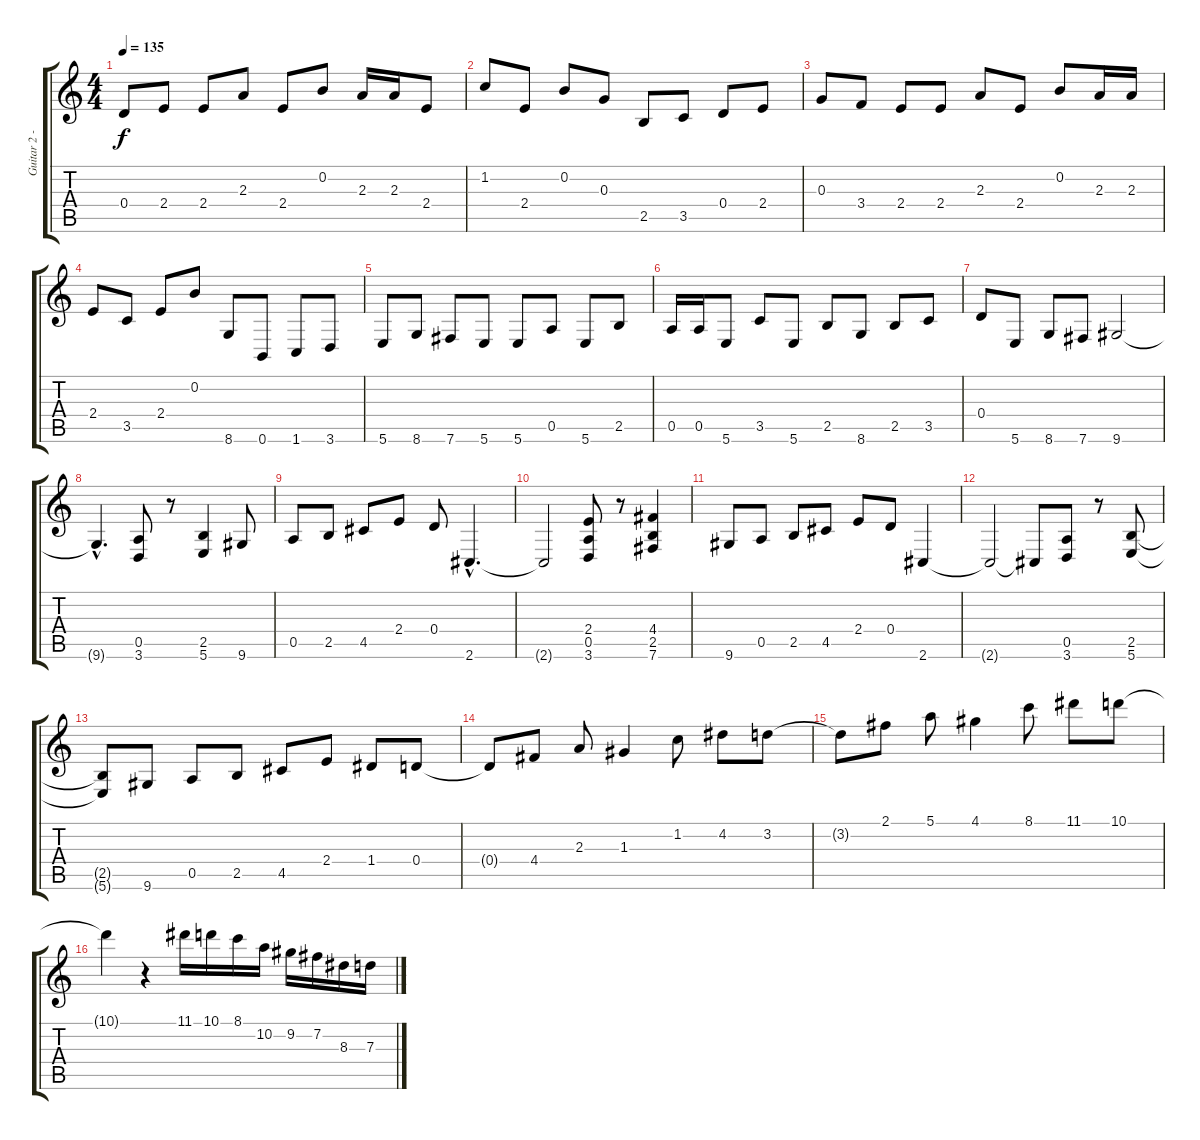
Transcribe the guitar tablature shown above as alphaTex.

\track ("Guitar 2 - Petrucci" "Guitar 2 -") {instrument distortionguitar}
\staff {score tabs}
\tuning (E4 B3 G3 D3 A2 B1) {hide}
\ts (4 4)
\tempo 135
\clef g2
\ks c
0.4.8{dy f} 2.4.8 2.4.8 2.3.8 2.4.8 0.2.8 2.3.16 2.3.16 2.4.8 |
1.2.8 2.4.8 0.2.8 0.3.8 2.5.8 3.5.8 0.4.8 2.4.8 |
0.3.8 3.4.8 2.4.8 2.4.8 2.3.8 2.4.8 0.2.8 2.3.16 2.3.16 |
2.4.8 3.5.8 2.4.8 0.2.8 8.6.8 0.6.8 1.6.8 3.6.8 |
5.6.8 8.6.8 7.6.8 5.6.8 5.6.8 0.5.8 5.6.8 2.5.8 |
0.5.16 0.5.16 5.6.8 3.5.8 5.6.8 2.5.8 8.6.8 2.5.8 3.5.8 |
0.4.8 5.6.8 8.6.8 7.6.8 9.6.2 |
9.6{hac t}.4{d} (0.5 3.6).8 r.8 (2.5 5.6).4 9.6.8 |
0.5.8 2.5.8 4.5.8 2.4.8 0.4.8 2.6{hac}.4{d} |
2.6{t}.2 (2.4 0.5 3.6).8 r.8 (4.4 2.5 7.6).4 |
9.6.8 0.5.8 2.5.8 4.5.8 2.4.8 0.4.8 2.6.4 |
2.6{t}.2 2.6{t}.8 (0.5 3.6).8 r.8 (2.5 5.6).8 |
(2.5{t} 5.6{t}).8 9.6.8 0.5.8 2.5.8 4.5.8 2.4.8 1.4.8 0.4.8 |
0.4{t}.8 4.4.8 2.3.8 1.3.4 1.2.8 4.2.8 3.2.8 |
3.2{t}.8 2.1.8 5.1.8 4.1.4 8.1.8 11.1.8 10.1.8 |
10.1{t}.4 r.4 11.1.16 10.1.16 8.1.16 10.2.16 9.2.16 7.2.16 8.3.16 7.3.16
